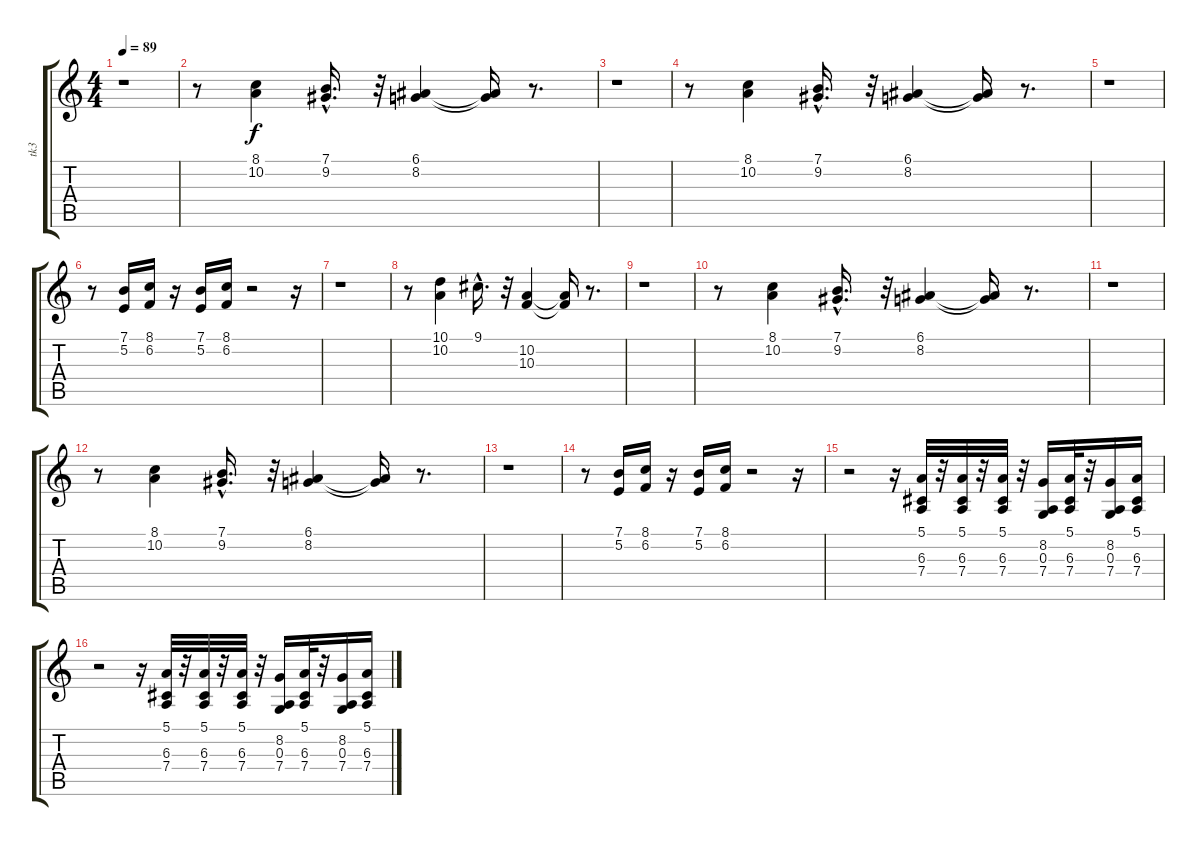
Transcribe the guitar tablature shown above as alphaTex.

\track ("tk3" "tk3") {instrument baritonesax}
\staff {score tabs}
\tuning (E4 B3 G3 D3 A2 E2) {hide}
\ts (4 4)
\tempo 89
\clef g2
\ks c
r.1{dy f} |
r.8 (8.1 10.2).4 (7.1{hac} 9.2{hac}).16{d} r.32 (6.1 8.2).4 (6.1{t} 8.2{t}).16 r.8{d} |
r.1 |
r.8 (8.1 10.2).4 (7.1{hac} 9.2{hac}).16{d} r.32 (6.1 8.2).4 (6.1{t} 8.2{t}).16 r.8{d} |
r.1 |
r.8 (7.1 5.2).16 (8.1 6.2).16 r.16 (7.1 5.2).16 (8.1 6.2).16 r.2 r.16 |
r.1 |
r.8 (10.1 10.2).4 9.1{hac}.16{d} r.32 (10.2 10.3).4 (10.2{t} 10.3{t}).16 r.8{d} |
r.1 |
r.8 (8.1 10.2).4 (7.1{hac} 9.2{hac}).16{d} r.32 (6.1 8.2).4 (6.1{t} 8.2{t}).16 r.8{d} |
r.1 |
r.8 (8.1 10.2).4 (7.1{hac} 9.2{hac}).16{d} r.32 (6.1 8.2).4 (6.1{t} 8.2{t}).16 r.8{d} |
r.1 |
r.8 (7.1 5.2).16 (8.1 6.2).16 r.16 (7.1 5.2).16 (8.1 6.2).16 r.2 r.16 |
r.2 r.16 (5.1 6.3 7.4).32 r.32 (5.1 6.3 7.4).32 r.32 (5.1 6.3 7.4).32 r.32 (8.2 0.3 7.4).16 (5.1 6.3 7.4).32 r.32 (8.2 0.3 7.4).16 (5.1 6.3 7.4).16 |
r.2 r.16 (5.1 6.3 7.4).32 r.32 (5.1 6.3 7.4).32 r.32 (5.1 6.3 7.4).32 r.32 (8.2 0.3 7.4).16 (5.1 6.3 7.4).32 r.32 (8.2 0.3 7.4).16 (5.1 6.3 7.4).16
